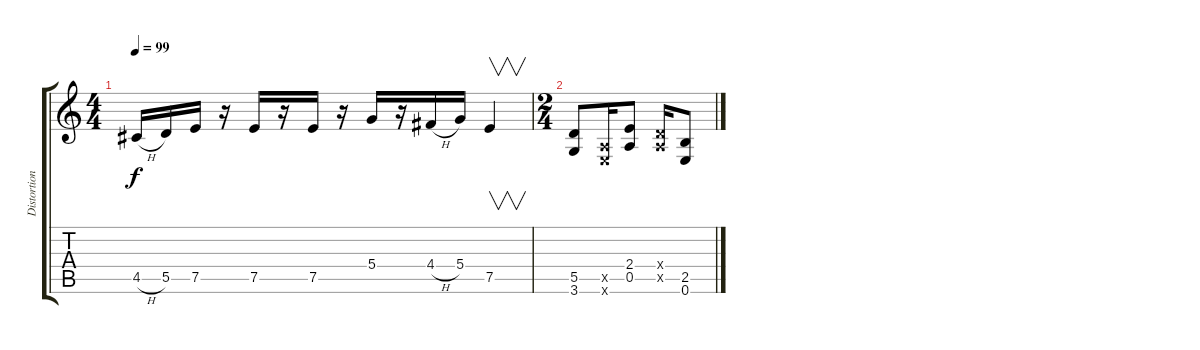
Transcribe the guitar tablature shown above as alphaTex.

\track ("Distortion Guitar" "Distortion") {instrument distortionguitar}
\staff {score tabs}
\tuning (E4 B3 G3 D3 A2 E2) {hide}
\ts (4 4)
\tempo 99
\clef g2
\ks c
4.5{h}.16{dy f} 5.5.16 7.5.16 r.16 7.5.16 r.16 7.5.16 r.16 5.4.16 r.16 4.4{h}.16 5.4.16 7.5.4{v} |
\ts (2 4)
(5.5 3.6).8 (0.5{x} 0.6{x}).16 (2.4 0.5).8 (0.4{x} 0.5{x}).16 (2.5 0.6).8
